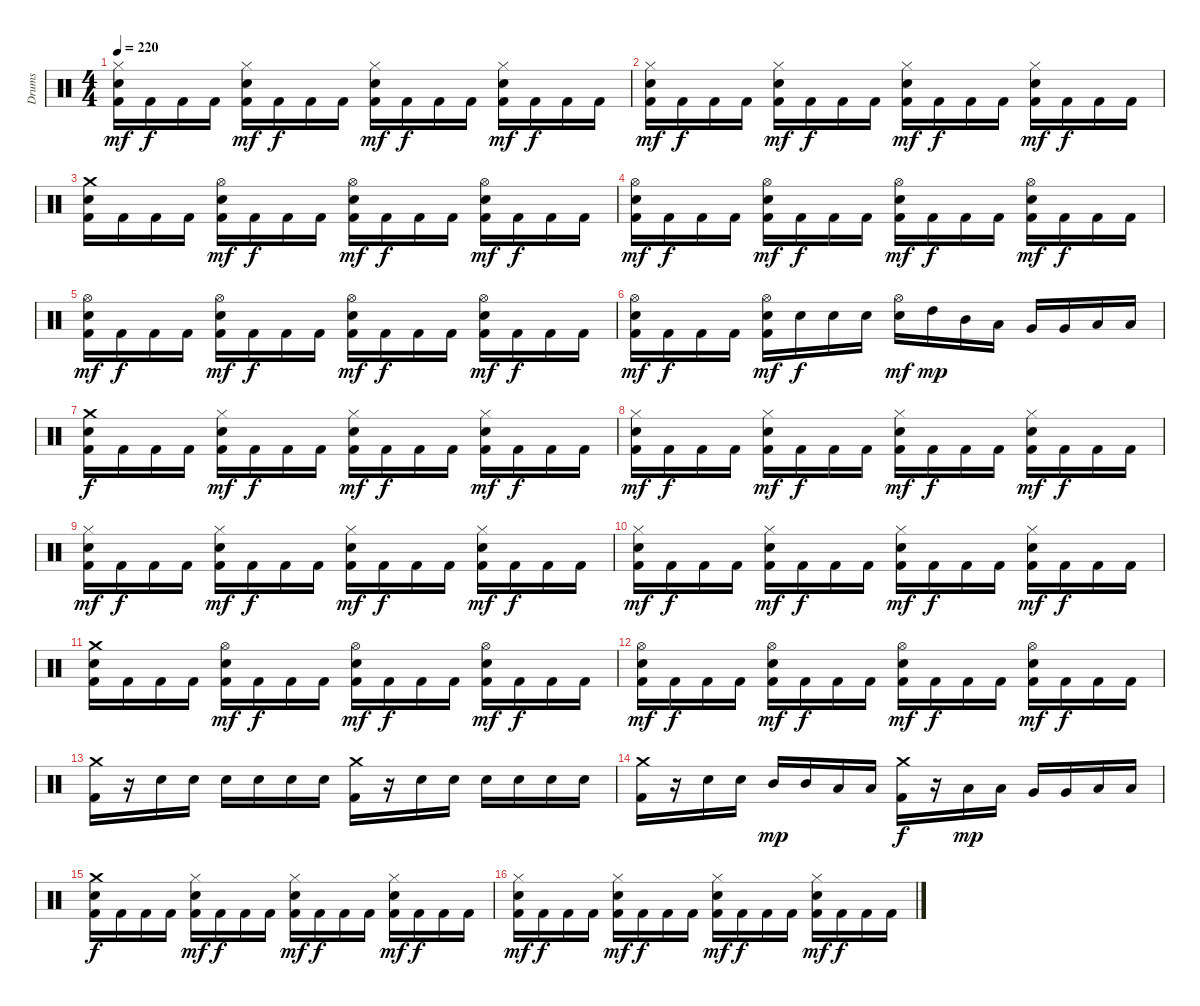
\track ("Drums" "Drums") {instrument percussion}
\staff {score}
\articulation defaults
\ts (4 4)
\tempo 220
\clef neutral
\ks c
("Hi-Hat (closed)" "Electric Snare (hit)" "Kick (hit) 2").16{dy mf} "Kick (hit) 2".16{dy f} "Kick (hit) 2".16 "Kick (hit) 2".16 ("Hi-Hat (closed)" "Electric Snare (hit)" "Kick (hit) 2").16{dy mf} "Kick (hit) 2".16{dy f} "Kick (hit) 2".16 "Kick (hit) 2".16 ("Hi-Hat (closed)" "Electric Snare (hit)" "Kick (hit) 2").16{dy mf} "Kick (hit) 2".16{dy f} "Kick (hit) 2".16 "Kick (hit) 2".16 ("Hi-Hat (closed)" "Electric Snare (hit)" "Kick (hit) 2").16{dy mf} "Kick (hit) 2".16{dy f} "Kick (hit) 2".16 "Kick (hit) 2".16 |
("Hi-Hat (closed)" "Electric Snare (hit)" "Kick (hit) 2").16{dy mf} "Kick (hit) 2".16{dy f} "Kick (hit) 2".16 "Kick (hit) 2".16 ("Hi-Hat (closed)" "Electric Snare (hit)" "Kick (hit) 2").16{dy mf} "Kick (hit) 2".16{dy f} "Kick (hit) 2".16 "Kick (hit) 2".16 ("Hi-Hat (closed)" "Electric Snare (hit)" "Kick (hit) 2").16{dy mf} "Kick (hit) 2".16{dy f} "Kick (hit) 2".16 "Kick (hit) 2".16 ("Hi-Hat (closed)" "Electric Snare (hit)" "Kick (hit) 2").16{dy mf} "Kick (hit) 2".16{dy f} "Kick (hit) 2".16 "Kick (hit) 2".16 |
("Crash medium (hit)" "Electric Snare (hit)" "Kick (hit) 2").16 "Kick (hit) 2".16 "Kick (hit) 2".16 "Kick (hit) 2".16 ("Hi-Hat (open)" "Electric Snare (hit)" "Kick (hit) 2").16{dy mf} "Kick (hit) 2".16{dy f} "Kick (hit) 2".16 "Kick (hit) 2".16 ("Hi-Hat (open)" "Electric Snare (hit)" "Kick (hit) 2").16{dy mf} "Kick (hit) 2".16{dy f} "Kick (hit) 2".16 "Kick (hit) 2".16 ("Hi-Hat (open)" "Electric Snare (hit)" "Kick (hit) 2").16{dy mf} "Kick (hit) 2".16{dy f} "Kick (hit) 2".16 "Kick (hit) 2".16 |
("Hi-Hat (open)" "Electric Snare (hit)" "Kick (hit) 2").16{dy mf} "Kick (hit) 2".16{dy f} "Kick (hit) 2".16 "Kick (hit) 2".16 ("Hi-Hat (open)" "Electric Snare (hit)" "Kick (hit) 2").16{dy mf} "Kick (hit) 2".16{dy f} "Kick (hit) 2".16 "Kick (hit) 2".16 ("Hi-Hat (open)" "Electric Snare (hit)" "Kick (hit) 2").16{dy mf} "Kick (hit) 2".16{dy f} "Kick (hit) 2".16 "Kick (hit) 2".16 ("Hi-Hat (open)" "Electric Snare (hit)" "Kick (hit) 2").16{dy mf} "Kick (hit) 2".16{dy f} "Kick (hit) 2".16 "Kick (hit) 2".16 |
("Hi-Hat (open)" "Electric Snare (hit)" "Kick (hit) 2").16{dy mf} "Kick (hit) 2".16{dy f} "Kick (hit) 2".16 "Kick (hit) 2".16 ("Hi-Hat (open)" "Electric Snare (hit)" "Kick (hit) 2").16{dy mf} "Kick (hit) 2".16{dy f} "Kick (hit) 2".16 "Kick (hit) 2".16 ("Hi-Hat (open)" "Electric Snare (hit)" "Kick (hit) 2").16{dy mf} "Kick (hit) 2".16{dy f} "Kick (hit) 2".16 "Kick (hit) 2".16 ("Hi-Hat (open)" "Electric Snare (hit)" "Kick (hit) 2").16{dy mf} "Kick (hit) 2".16{dy f} "Kick (hit) 2".16 "Kick (hit) 2".16 |
("Hi-Hat (open)" "Electric Snare (hit)" "Kick (hit) 2").16{dy mf} "Kick (hit) 2".16{dy f} "Kick (hit) 2".16 "Kick (hit) 2".16 ("Hi-Hat (open)" "Electric Snare (hit)" "Kick (hit) 2").16{dy mf} "Electric Snare (hit)".16{dy f} "Electric Snare (hit)".16 "Electric Snare (hit)".16 ("Hi-Hat (open)" "Electric Snare (hit)").16{dy mf} "High Tom (hit)".16{dy mp} "Mid Tom (hit)".16 "Low Tom (hit)".16 "Very Low Tom (hit)".16 "Very Low Tom (hit)".16 "Low Floor Tom (hit)".16 "Low Floor Tom (hit)".16 |
("Crash medium (hit)" "Electric Snare (hit)" "Kick (hit) 2").16{dy f} "Kick (hit) 2".16 "Kick (hit) 2".16 "Kick (hit) 2".16 ("Hi-Hat (closed)" "Electric Snare (hit)" "Kick (hit) 2").16{dy mf} "Kick (hit) 2".16{dy f} "Kick (hit) 2".16 "Kick (hit) 2".16 ("Hi-Hat (closed)" "Electric Snare (hit)" "Kick (hit) 2").16{dy mf} "Kick (hit) 2".16{dy f} "Kick (hit) 2".16 "Kick (hit) 2".16 ("Hi-Hat (closed)" "Electric Snare (hit)" "Kick (hit) 2").16{dy mf} "Kick (hit) 2".16{dy f} "Kick (hit) 2".16 "Kick (hit) 2".16 |
("Hi-Hat (closed)" "Electric Snare (hit)" "Kick (hit) 2").16{dy mf} "Kick (hit) 2".16{dy f} "Kick (hit) 2".16 "Kick (hit) 2".16 ("Hi-Hat (closed)" "Electric Snare (hit)" "Kick (hit) 2").16{dy mf} "Kick (hit) 2".16{dy f} "Kick (hit) 2".16 "Kick (hit) 2".16 ("Hi-Hat (closed)" "Electric Snare (hit)" "Kick (hit) 2").16{dy mf} "Kick (hit) 2".16{dy f} "Kick (hit) 2".16 "Kick (hit) 2".16 ("Hi-Hat (closed)" "Electric Snare (hit)" "Kick (hit) 2").16{dy mf} "Kick (hit) 2".16{dy f} "Kick (hit) 2".16 "Kick (hit) 2".16 |
("Hi-Hat (closed)" "Electric Snare (hit)" "Kick (hit) 2").16{dy mf} "Kick (hit) 2".16{dy f} "Kick (hit) 2".16 "Kick (hit) 2".16 ("Hi-Hat (closed)" "Electric Snare (hit)" "Kick (hit) 2").16{dy mf} "Kick (hit) 2".16{dy f} "Kick (hit) 2".16 "Kick (hit) 2".16 ("Hi-Hat (closed)" "Electric Snare (hit)" "Kick (hit) 2").16{dy mf} "Kick (hit) 2".16{dy f} "Kick (hit) 2".16 "Kick (hit) 2".16 ("Hi-Hat (closed)" "Electric Snare (hit)" "Kick (hit) 2").16{dy mf} "Kick (hit) 2".16{dy f} "Kick (hit) 2".16 "Kick (hit) 2".16 |
("Hi-Hat (closed)" "Electric Snare (hit)" "Kick (hit) 2").16{dy mf} "Kick (hit) 2".16{dy f} "Kick (hit) 2".16 "Kick (hit) 2".16 ("Hi-Hat (closed)" "Electric Snare (hit)" "Kick (hit) 2").16{dy mf} "Kick (hit) 2".16{dy f} "Kick (hit) 2".16 "Kick (hit) 2".16 ("Hi-Hat (closed)" "Electric Snare (hit)" "Kick (hit) 2").16{dy mf} "Kick (hit) 2".16{dy f} "Kick (hit) 2".16 "Kick (hit) 2".16 ("Hi-Hat (closed)" "Electric Snare (hit)" "Kick (hit) 2").16{dy mf} "Kick (hit) 2".16{dy f} "Kick (hit) 2".16 "Kick (hit) 2".16 |
("Crash medium (hit)" "Electric Snare (hit)" "Kick (hit) 2").16 "Kick (hit) 2".16 "Kick (hit) 2".16 "Kick (hit) 2".16 ("Hi-Hat (open)" "Electric Snare (hit)" "Kick (hit) 2").16{dy mf} "Kick (hit) 2".16{dy f} "Kick (hit) 2".16 "Kick (hit) 2".16 ("Hi-Hat (open)" "Electric Snare (hit)" "Kick (hit) 2").16{dy mf} "Kick (hit) 2".16{dy f} "Kick (hit) 2".16 "Kick (hit) 2".16 ("Hi-Hat (open)" "Electric Snare (hit)" "Kick (hit) 2").16{dy mf} "Kick (hit) 2".16{dy f} "Kick (hit) 2".16 "Kick (hit) 2".16 |
("Hi-Hat (open)" "Electric Snare (hit)" "Kick (hit) 2").16{dy mf} "Kick (hit) 2".16{dy f} "Kick (hit) 2".16 "Kick (hit) 2".16 ("Hi-Hat (open)" "Electric Snare (hit)" "Kick (hit) 2").16{dy mf} "Kick (hit) 2".16{dy f} "Kick (hit) 2".16 "Kick (hit) 2".16 ("Hi-Hat (open)" "Electric Snare (hit)" "Kick (hit) 2").16{dy mf} "Kick (hit) 2".16{dy f} "Kick (hit) 2".16 "Kick (hit) 2".16 ("Hi-Hat (open)" "Electric Snare (hit)" "Kick (hit) 2").16{dy mf} "Kick (hit) 2".16{dy f} "Kick (hit) 2".16 "Kick (hit) 2".16 |
("Crash medium (hit)" "Kick (hit) 2").16 r.16 "Electric Snare (hit)".16 "Electric Snare (hit)".16 "Electric Snare (hit)".16 "Electric Snare (hit)".16 "Electric Snare (hit)".16 "Electric Snare (hit)".16 ("Crash medium (hit)" "Kick (hit) 2").16 r.16 "Electric Snare (hit)".16 "Electric Snare (hit)".16 "Electric Snare (hit)".16 "Electric Snare (hit)".16 "Electric Snare (hit)".16 "Electric Snare (hit)".16 |
("Crash medium (hit)" "Kick (hit) 2").16 r.16 "Electric Snare (hit)".16 "Electric Snare (hit)".16 "Mid Tom (hit)".16{dy mp} "Mid Tom (hit)".16 "Low Tom (hit)".16 "Low Tom (hit)".16 ("Crash medium (hit)" "Kick (hit) 2").16{dy f} r.16 "Low Tom (hit)".16{dy mp} "Low Tom (hit)".16 "Very Low Tom (hit)".16 "Very Low Tom (hit)".16 "Low Floor Tom (hit)".16 "Low Floor Tom (hit)".16 |
("Crash medium (hit)" "Electric Snare (hit)" "Kick (hit) 2").16{dy f} "Kick (hit) 2".16 "Kick (hit) 2".16 "Kick (hit) 2".16 ("Hi-Hat (closed)" "Electric Snare (hit)" "Kick (hit) 2").16{dy mf} "Kick (hit) 2".16{dy f} "Kick (hit) 2".16 "Kick (hit) 2".16 ("Hi-Hat (closed)" "Electric Snare (hit)" "Kick (hit) 2").16{dy mf} "Kick (hit) 2".16{dy f} "Kick (hit) 2".16 "Kick (hit) 2".16 ("Hi-Hat (closed)" "Electric Snare (hit)" "Kick (hit) 2").16{dy mf} "Kick (hit) 2".16{dy f} "Kick (hit) 2".16 "Kick (hit) 2".16 |
("Hi-Hat (closed)" "Electric Snare (hit)" "Kick (hit) 2").16{dy mf} "Kick (hit) 2".16{dy f} "Kick (hit) 2".16 "Kick (hit) 2".16 ("Hi-Hat (closed)" "Electric Snare (hit)" "Kick (hit) 2").16{dy mf} "Kick (hit) 2".16{dy f} "Kick (hit) 2".16 "Kick (hit) 2".16 ("Hi-Hat (closed)" "Electric Snare (hit)" "Kick (hit) 2").16{dy mf} "Kick (hit) 2".16{dy f} "Kick (hit) 2".16 "Kick (hit) 2".16 ("Hi-Hat (closed)" "Electric Snare (hit)" "Kick (hit) 2").16{dy mf} "Kick (hit) 2".16{dy f} "Kick (hit) 2".16 "Kick (hit) 2".16
